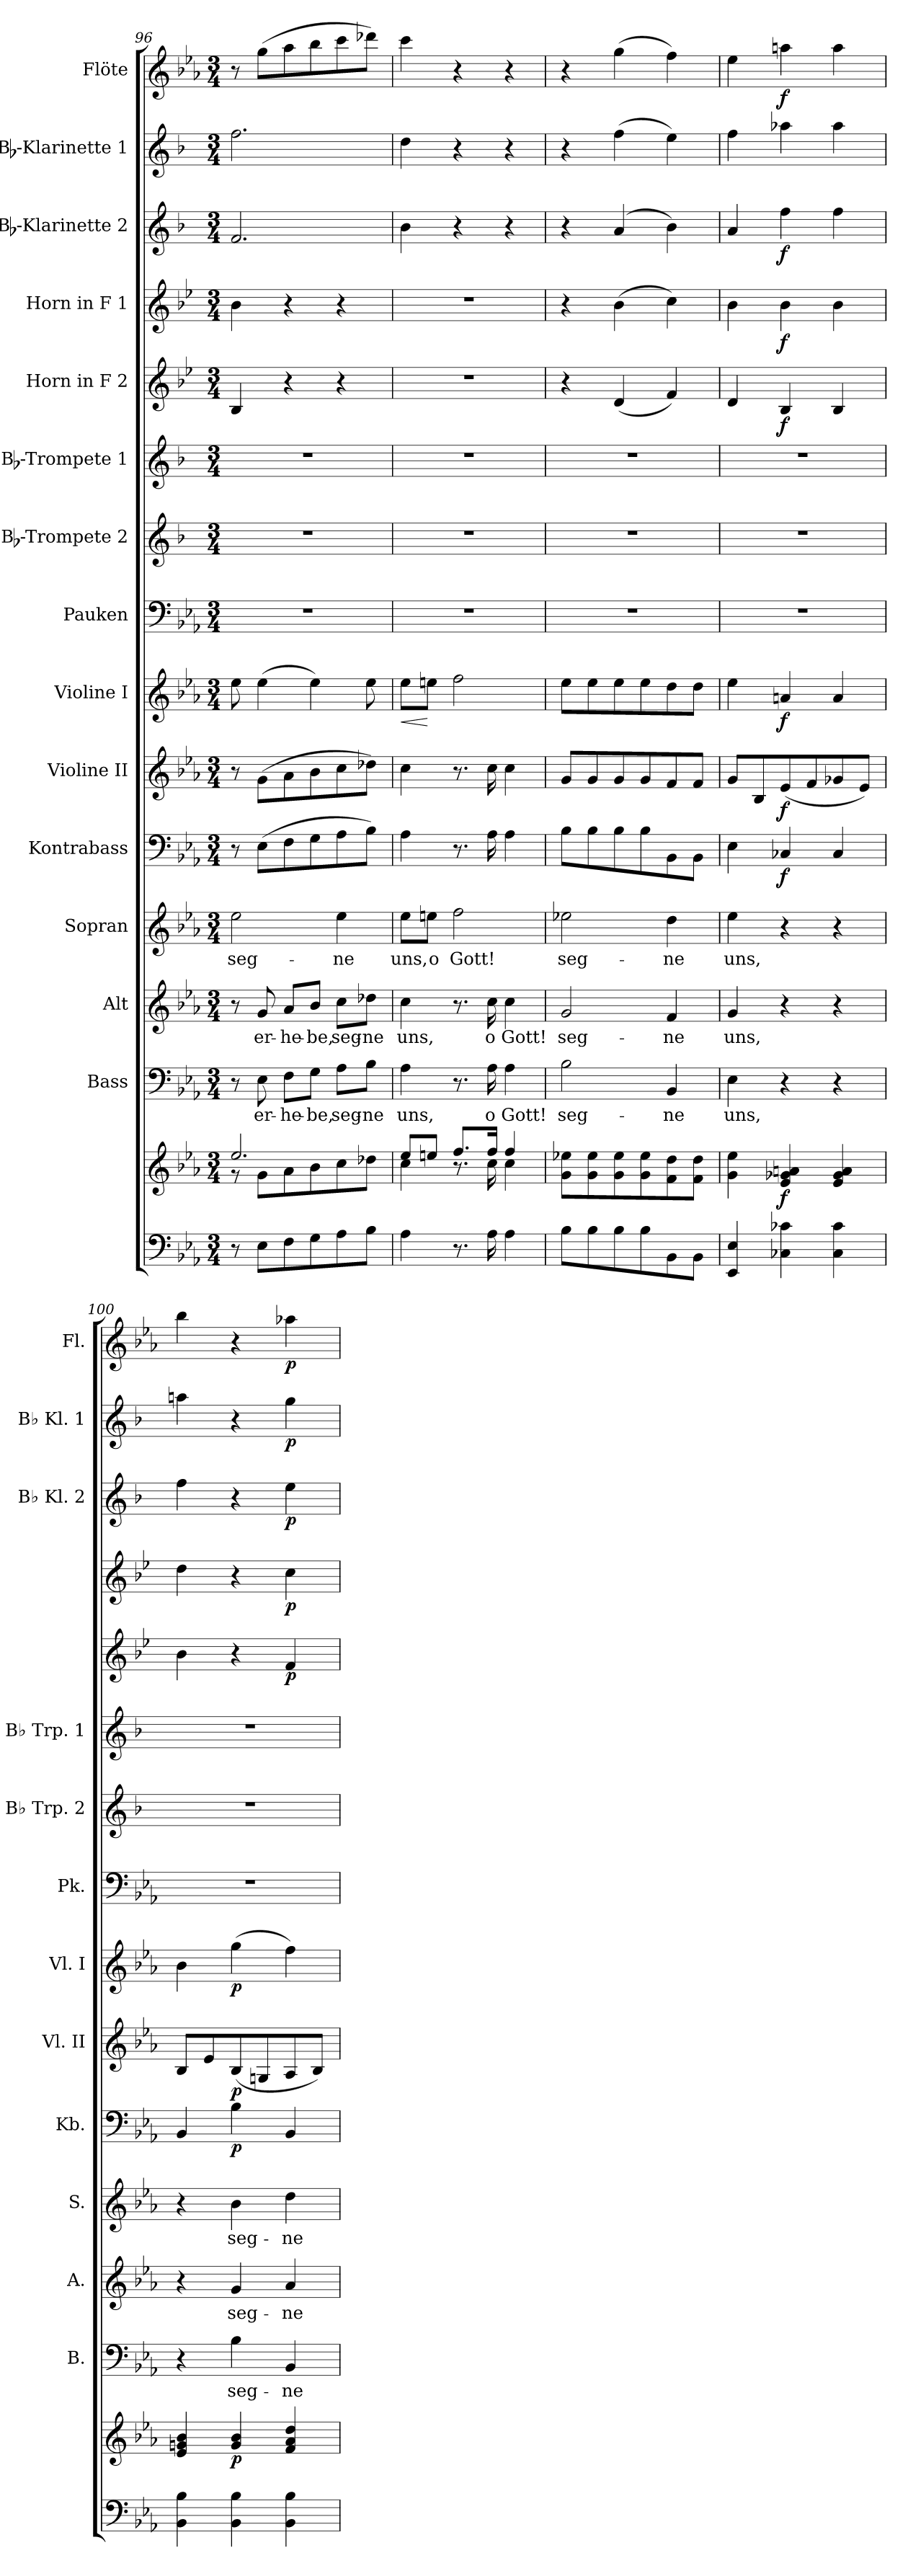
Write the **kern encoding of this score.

**kern	**kern	**dynam	**kern	**text	**kern	**text	**kern	**text	**kern	**dynam	**kern	**dynam	**kern	**dynam	**kern	**kern	**kern	**kern	**dynam	**kern	**dynam	**kern	**dynam	**kern	**dynam	**kern	**dynam
*part15	*part15	*part15	*part14	*part14	*part13	*part13	*part12	*part12	*part11	*part11	*part10	*part10	*part9	*part9	*part8	*part7	*part6	*part5	*part5	*part4	*part4	*part3	*part3	*part2	*part2	*part1	*part1
*staff16	*staff15	*staff15/16	*staff14	*staff14	*staff13	*staff13	*staff12	*staff12	*staff11	*staff11	*staff10	*staff10	*staff9	*staff9	*staff8	*staff7	*staff6	*staff5	*staff5	*staff4	*staff4	*staff3	*staff3	*staff2	*staff2	*staff1	*staff1
*	*	*	*I"Bass	*	*I"Alt	*	*I"Sopran	*	*I"Kontrabass	*	*I"Violine II	*	*I"Violine I	*	*I"Pauken	*I"Bb-Trompete 2	*I"Bb-Trompete 1	*I"Horn in F 2	*	*I"Horn in F 1	*	*I"Bb-Klarinette 2	*	*I"Bb-Klarinette 1	*	*I"Flöte	*
*	*	*	*I'B.	*	*I'A.	*	*I'S.	*	*I'Kb.	*	*I'Vl. II	*	*I'Vl. I	*	*I'Pk.	*I'Bb Trp. 2	*I'Bb Trp. 1	*	*	*	*	*I'Bb Kl. 2	*	*I'Bb Kl. 1	*	*I'Fl.	*
*clefF4	*clefG2	*	*clefF4	*	*clefG2	*	*clefG2	*	*clefF4	*	*clefG2	*	*clefG2	*	*clefF4	*clefG2	*clefG2	*clefG2	*	*clefG2	*	*clefG2	*	*clefG2	*	*clefG2	*
*	*	*	*	*	*	*	*	*	*ITrd7c12	*	*	*	*	*	*	*ITrd1c2	*ITrd1c2	*ITrd4c7	*	*ITrd4c7	*	*ITrd1c2	*	*ITrd1c2	*	*	*
*k[b-e-a-]	*k[b-e-a-]	*	*k[b-e-a-]	*	*k[b-e-a-]	*	*k[b-e-a-]	*	*k[b-e-a-]	*	*k[b-e-a-]	*	*k[b-e-a-]	*	*k[b-e-a-]	*k[b-e-a-]	*k[b-e-a-]	*k[b-e-a-]	*	*k[b-e-a-]	*	*k[b-e-a-]	*	*k[b-e-a-]	*	*k[b-e-a-]	*
*E-:	*E-:	*	*E-:	*	*E-:	*	*E-:	*	*E-:	*	*E-:	*	*E-:	*	*E-:	*E-:	*E-:	*E-:	*	*E-:	*	*E-:	*	*E-:	*	*E-:	*
*M3/4	*M3/4	*	*M3/4	*	*M3/4	*	*M3/4	*	*M3/4	*	*M3/4	*	*M3/4	*	*M3/4	*M3/4	*M3/4	*M3/4	*	*M3/4	*	*M3/4	*	*M3/4	*	*M3/4	*
=96	=96	=96	=96	=96	=96	=96	=96	=96	=96	=96	=96	=96	=96	=96	=96	=96	=96	=96	=96	=96	=96	=96	=96	=96	=96	=96	=96
*	*^	*	*	*	*	*	*	*	*	*	*	*	*	*	*	*	*	*	*	*	*	*	*	*	*	*	*
!	!	!	!	!	!	!	!	!	!LO:LY:b	!	!	!	!	!	!	!	!	!	!	!	!	!	!	!	!	!	!	!
8r	2.ee-/	8rg	.	8r	.	8r	.	2ee-\	seg-	8r	.	8r	.	8ee-\	.	2.r	2.r	2.r	4E-/	.	4e-\	.	2.e-/	.	2.ee-\	.	8r	.
!	!	!	!	!	!LO:LY:b	!	!LO:LY:b	!	!	!	!	!	!	!	!	!	!	!	!	!	!	!	!	!	!	!	!	!
8E-\L	.	8g\L	.	8E-\	er-	8g/	er-	.	.	(>8EE-\L	.	(>8g\L	.	(>4ee-\	.	.	.	.	.	.	.	.	.	.	.	.	(>8gg\L	.
!	!	!	!	!	!LO:LY:b	!	!LO:LY:b	!	!	!	!	!	!	!	!	!	!	!	!	!	!	!	!	!	!	!	!	!
8F\	.	8a-\	.	8F\L	-he-	8a-/L	-he-	.	.	8FF\	.	8a-\	.	.	.	.	.	.	4r	.	4r	.	.	.	.	.	8aa-\	.
!	!	!	!	!	!LO:LY:b	!	!LO:LY:b	!	!	!	!	!	!	!	!	!	!	!	!	!	!	!	!	!	!	!	!	!
8G\	.	8b-\	.	8G\J	-be,	8b-/J	-be,	.	.	8GG\	.	8b-\	.	4ee-\)	.	.	.	.	.	.	.	.	.	.	.	.	8bb-\	.
!	!	!	!	!	!LO:LY:b	!	!LO:LY:b	!	!LO:LY:b	!	!	!	!	!	!	!	!	!	!	!	!	!	!	!	!	!	!	!
8A-\	.	8cc\	.	8A-\L	seg-	8cc\L	seg-	4ee-\	-ne	8AA-\	.	8cc\	.	.	.	.	.	.	4r	.	4r	.	.	.	.	.	8ccc\	.
!	!	!	!	!	!LO:LY:b	!	!LO:LY:b	!	!	!	!	!	!	!	!	!	!	!	!	!	!	!	!	!	!	!	!	!
8B-\J	.	8dd-X\J	.	8B-\J	-ne	8dd-X\J	-ne	.	.	8BB-\J)	.	8dd-X\J)	.	8ee-\	.	.	.	.	.	.	.	.	.	.	.	.	8ddd-X\J)	.
=97	=97	=97	=97	=97	=97	=97	=97	=97	=97	=97	=97	=97	=97	=97	=97	=97	=97	=97	=97	=97	=97	=97	=97	=97	=97	=97	=97	=97
!	!	!	!	!	!LO:LY:b	!	!LO:LY:b	!	!LO:LY:b	!	!	!	!	!	!LO:HP:b	!	!	!	!	!	!	!	!	!	!	!	!	!
4A-\	8ee-/L	4cc\	.	4A-\	uns,	4cc\	uns,	8ee-\L	uns,	4AA-\	.	4cc\	.	8ee-\L	<	2.r	2.r	2.r	2.r	.	2.r	.	4a-\	.	4cc\	.	4ccc\	.
!	!	!	!	!	!	!	!	!	!LO:LY:b	!	!	!	!	!	!	!	!	!	!	!	!	!	!	!	!	!	!	!
.	8een/J	.	.	.	.	.	.	8een\J	o	.	.	.	.	8een\J	[	.	.	.	.	.	.	.	.	.	.	.	.	.
!	!	!	!	!	!	!	!	!	!LO:LY:b	!	!	!	!	!	!	!	!	!	!	!	!	!	!	!	!	!	!	!
8.r	8.ff/L	8.ra	.	8.r	.	8.r	.	2ff\	Gott!	8.r	.	8.r	.	2ff\	.	.	.	.	.	.	.	.	4r	.	4r	.	4r	.
!	!	!	!	!	!LO:LY:b	!	!LO:LY:b	!	!	!	!	!	!	!	!	!	!	!	!	!	!	!	!	!	!	!	!	!
16A-\	16ff/Jk	16cc\	.	16A-\	o	16cc\	o	.	.	16AA-\	.	16cc\	.	.	.	.	.	.	.	.	.	.	.	.	.	.	.	.
!	!	!	!	!	!LO:LY:b	!	!LO:LY:b	!	!	!	!	!	!	!	!	!	!	!	!	!	!	!	!	!	!	!	!	!
4A-\	4ff/	4cc\	.	4A-\	Gott!	4cc\	Gott!	.	.	4AA-\	.	4cc\	.	.	.	.	.	.	.	.	.	.	4r	.	4r	.	4r	.
=98	=98	=98	=98	=98	=98	=98	=98	=98	=98	=98	=98	=98	=98	=98	=98	=98	=98	=98	=98	=98	=98	=98	=98	=98	=98	=98	=98	=98
!	!	!	!	!	!LO:LY:b	!	!LO:LY:b	!	!LO:LY:b	!	!	!	!	!	!	!	!	!	!	!	!	!	!	!	!	!	!	!
*	*v	*v	*	*	*	*	*	*	*	*	*	*	*	*	*	*	*	*	*	*	*	*	*	*	*	*	*	*
8B-\L	8g\ 8ee-X\L	.	2B-\	seg-	2g/	seg-	2ee-X\	seg-	8BB-\L	.	8g/L	.	8ee-\L	.	2.r	2.r	2.r	4r	.	4r	.	4r	.	4r	.	4r	.
8B-\	8g\ 8ee-\	.	.	.	.	.	.	.	8BB-\	.	8g/	.	8ee-\	.	.	.	.	.	.	.	.	.	.	.	.	.	.
8B-\	8g\ 8ee-\	.	.	.	.	.	.	.	8BB-\	.	8g/	.	8ee-\	.	.	.	.	(<4G/	.	(>4e-\	.	(4g/	.	(>4ee-\	.	(>4gg\	.
8B-\	8g\ 8ee-\	.	.	.	.	.	.	.	8BB-\	.	8g/	.	8ee-\	.	.	.	.	.	.	.	.	.	.	.	.	.	.
!	!	!	!	!LO:LY:b	!	!LO:LY:b	!	!LO:LY:b	!	!	!	!	!	!	!	!	!	!	!	!	!	!	!	!	!	!	!
8BB-\	8f\ 8dd\	.	4BB-/	-ne	4f/	-ne	4dd\	-ne	8BBB-\	.	8f/	.	8dd\	.	.	.	.	4B-/)	.	4f\)	.	4a-\)	.	4dd\)	.	4ff\)	.
8BB-\J	8f\ 8dd\J	.	.	.	.	.	.	.	8BBB-\J	.	8f/J	.	8dd\J	.	.	.	.	.	.	.	.	.	.	.	.	.	.
=99	=99	=99	=99	=99	=99	=99	=99	=99	=99	=99	=99	=99	=99	=99	=99	=99	=99	=99	=99	=99	=99	=99	=99	=99	=99	=99	=99
!	!	!	!	!LO:LY:b	!	!LO:LY:b	!	!LO:LY:b	!	!	!	!	!	!	!	!	!	!	!	!	!	!	!	!	!	!	!
4EE-/ 4E-/	4g\ 4ee-\	.	4E-\	uns,	4g/	uns,	4ee-\	uns,	4EE-\	.	8g/L	.	4ee-\	.	2.r	2.r	2.r	4G/	.	4e-\	.	4g/	.	4ee-\	.	4ee-\	.
.	.	.	.	.	.	.	.	.	.	.	8B-/	.	.	.	.	.	.	.	.	.	.	.	.	.	.	.	.
!	!	!LO:DY:b	!	!	!	!	!	!	!	!LO:DY:b	!	!LO:DY:b	!	!LO:DY:b	!	!	!	!	!LO:DY:b	!	!LO:DY:b	!	!LO:DY:b	!	!	!	!LO:DY:b
4C-X\ 4c-X\	4e-/ 4g-X/ 4an/	f	4r	.	4r	.	4r	.	4CC-X/	f	(<8e-/	f	4an/	f	.	.	.	4E-/	f	4e-\	f	4ee-\	f	4gg-X\	.	4aan\	f
.	.	.	.	.	.	.	.	.	.	.	8f/	.	.	.	.	.	.	.	.	.	.	.	.	.	.	.	.
4C-\ 4c-\	4e-/ 4g-/ 4a/	.	4r	.	4r	.	4r	.	4CC-/	.	8g-X/	.	4a/	.	.	.	.	4E-/	.	4e-\	.	4ee-\	.	4gg-\	.	4aa\	.
.	.	.	.	.	.	.	.	.	.	.	8e-/J)	.	.	.	.	.	.	.	.	.	.	.	.	.	.	.	.
!!LO:PB:g=z
=100	=100	=100	=100	=100	=100	=100	=100	=100	=100	=100	=100	=100	=100	=100	=100	=100	=100	=100	=100	=100	=100	=100	=100	=100	=100	=100	=100
4BB-\ 4B-\	4e-/ 4gn/ 4b-/	.	4r	.	4r	.	4r	.	4BBB-/	.	8B-/L	.	4b-\	.	2.r	2.r	2.r	4e-\	.	4g\	.	4ee-\	.	4ggn\	.	4bb-\	.
.	.	.	.	.	.	.	.	.	.	.	8e-/	.	.	.	.	.	.	.	.	.	.	.	.	.	.	.	.
!	!	!LO:DY:b	!	!LO:LY:b	!	!LO:LY:b	!	!LO:LY:b	!	!LO:DY:b	!	!LO:DY:b	!	!LO:DY:b	!	!	!	!	!	!	!	!	!	!	!	!	!
4BB-\ 4B-\	4g/ 4b-/	p	4B-\	seg-	4g/	seg-	4b-\	seg-	4BB-\	p	(<8B-/	p	(>4gg\	p	.	.	.	4r	.	4r	.	4r	.	4r	.	4r	.
.	.	.	.	.	.	.	.	.	.	.	8Gn/	.	.	.	.	.	.	.	.	.	.	.	.	.	.	.	.
!	!	!	!	!LO:LY:b	!	!LO:LY:b	!	!LO:LY:b	!	!	!	!	!	!	!	!	!	!	!LO:DY:b	!	!LO:DY:b	!	!LO:DY:b	!	!LO:DY:b	!	!LO:DY:b
4BB-\ 4B-\	4f/ 4a-/ 4dd/	.	4BB-/	-ne	4a-/	-ne	4dd\	-ne	4BBB-/	.	8A-/	.	4ff\)	.	.	.	.	4B-/	p	4f\	p	4dd\	p	4ff\	p	4aa-X\	p
.	.	.	.	.	.	.	.	.	.	.	8B-/J)	.	.	.	.	.	.	.	.	.	.	.	.	.	.	.	.
=	=	=	=	=	=	=	=	=	=	=	=	=	=	=	=	=	=	=	=	=	=	=	=	=	=	=	=
*-	*-	*-	*-	*-	*-	*-	*-	*-	*-	*-	*-	*-	*-	*-	*-	*-	*-	*-	*-	*-	*-	*-	*-	*-	*-	*-	*-
